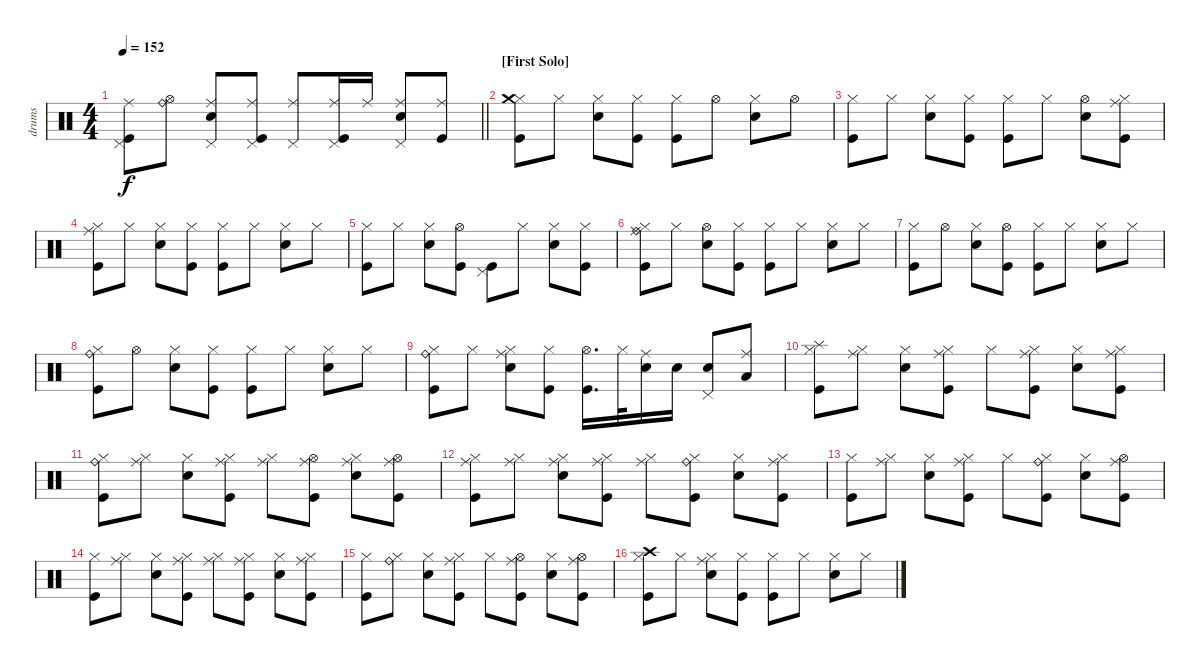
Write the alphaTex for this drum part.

\track ("drums" "drums") {instrument percussion}
\staff {score}
\articulation defaults
\ts (4 4)
\tempo 152
\clef neutral
\barLineRight lightlight
\ks c
("Kick (hit)" "Pedal Hi-Hat (hit)" "Ride (middle)").8{dy f} ("Hi-Hat (open)" "Ride (bell)").8 ("Snare (hit) 2" "Pedal Hi-Hat (hit)" "Ride (middle)").8 ("Kick (hit)" "Pedal Hi-Hat (hit)" "Ride (middle)").8 ("Pedal Hi-Hat (hit)" "Ride (middle)").8 ("Ride (middle)" "Kick (hit)" "Pedal Hi-Hat (hit)").16 "Ride (middle)".16 ("Ride (middle)" "Snare (hit) 2" "Pedal Hi-Hat (hit)").8 ("Kick (hit)" "Ride (middle)").8 |
\section ("" "[First Solo]")
("Kick (hit)" "Hi-Hat (closed)" "Crash medium (hit)").8 "Hi-Hat (closed)".8 ("Snare (hit) 2" "Hi-Hat (closed)").8 ("Kick (hit)" "Hi-Hat (closed)").8 ("Kick (hit)" "Hi-Hat (closed)").8 "Hi-Hat (open)".8 ("Snare (hit) 2" "Hi-Hat (closed)").8 "Hi-Hat (open)".8 |
("Kick (hit)" "Hi-Hat (closed)").8 "Hi-Hat (closed)".8 ("Snare (hit) 2" "Hi-Hat (closed)").8 ("Kick (hit)" "Hi-Hat (closed)").8 ("Kick (hit)" "Hi-Hat (closed)").8 "Hi-Hat (closed)".8 ("Snare (hit) 2" "Hi-Hat (open)").8 ("Ride (middle)" "Kick (hit)" "Hi-Hat (closed)").8 |
("Kick (hit)" "Hi-Hat (closed)" "Ride (middle)").8 "Hi-Hat (closed)".8 ("Snare (hit) 2" "Hi-Hat (closed)").8 ("Kick (hit)" "Hi-Hat (closed)").8 ("Kick (hit)" "Hi-Hat (closed)").8 "Hi-Hat (closed)".8 ("Snare (hit) 2" "Hi-Hat (closed)").8 "Hi-Hat (closed)".8 |
("Kick (hit)" "Hi-Hat (closed)").8 "Hi-Hat (closed)".8 ("Snare (hit) 2" "Hi-Hat (closed)").8 ("Kick (hit)" "Hi-Hat (open)").8 ("Kick (hit)" "Pedal Hi-Hat (hit)").8 "Hi-Hat (closed)".8 ("Snare (hit) 2" "Hi-Hat (closed)").8 ("Kick (hit)" "Hi-Hat (closed)").8 |
("Kick (hit)" "Hi-Hat (closed)" "Ride (middle)" "Ride (bell)").8 "Hi-Hat (closed)".8 ("Snare (hit) 2" "Hi-Hat (open)").8 ("Kick (hit)" "Hi-Hat (closed)").8 ("Kick (hit)" "Hi-Hat (closed)").8 "Hi-Hat (closed)".8 ("Snare (hit) 2" "Hi-Hat (closed)").8 "Hi-Hat (closed)".8 |
("Kick (hit)" "Hi-Hat (closed)").8 "Hi-Hat (open)".8 ("Snare (hit) 2" "Hi-Hat (closed)").8 ("Kick (hit)" "Hi-Hat (open)").8 ("Kick (hit)" "Hi-Hat (closed)").8 "Hi-Hat (closed)".8 ("Snare (hit) 2" "Hi-Hat (closed)").8 "Hi-Hat (closed)".8 |
("Kick (hit)" "Hi-Hat (closed)" "Ride (bell)").8 "Hi-Hat (open)".8 ("Snare (hit) 2" "Hi-Hat (closed)").8 ("Kick (hit)" "Hi-Hat (closed)").8 ("Kick (hit)" "Hi-Hat (closed)").8 "Hi-Hat (closed)".8 ("Snare (hit) 2" "Hi-Hat (closed)").8 "Hi-Hat (closed)".8 |
("Kick (hit)" "Hi-Hat (closed)" "Ride (bell)").8 "Hi-Hat (closed)".8 ("Ride (middle)" "Snare (hit) 2" "Hi-Hat (closed)").8 ("Kick (hit)" "Hi-Hat (closed)").8 ("Kick (hit)" "Hi-Hat (open)").16{d} "Hi-Hat (closed)".32 ("Snare (hit) 2" "Ride (middle)").16 "Snare (hit) 2".16 ("Snare (hit) 2" "Pedal Hi-Hat (hit)").8 ("Low Floor Tom (hit)" "Ride (middle)").8 |
("Kick (hit)" "Hi-Hat (closed)" "Splash (hit)").8 ("Hi-Hat (closed)" "Ride (middle)").8 ("Snare (hit) 2" "Hi-Hat (closed)").8 ("Hi-Hat (closed)" "Ride (middle)" "Kick (hit)").8 "Hi-Hat (closed)".8 ("Kick (hit)" "Hi-Hat (closed)" "Ride (middle)").8 ("Snare (hit) 2" "Hi-Hat (closed)").8 ("Hi-Hat (closed)" "Ride (middle)" "Kick (hit)").8 |
("Ride (bell)" "Kick (hit)" "Hi-Hat (closed)").8 ("Hi-Hat (closed)" "Ride (middle)").8 ("Snare (hit) 2" "Hi-Hat (closed)").8 ("Kick (hit)" "Hi-Hat (closed)" "Ride (middle)").8 ("Hi-Hat (closed)" "Ride (middle)").8 ("Kick (hit)" "Hi-Hat (open)" "Ride (middle)").8 ("Snare (hit) 2" "Hi-Hat (closed)" "Ride (middle)").8 ("Kick (hit)" "Hi-Hat (open)" "Ride (middle)").8 |
("Ride (middle)" "Kick (hit)" "Hi-Hat (closed)").8 ("Hi-Hat (closed)" "Ride (middle)").8 ("Ride (middle)" "Snare (hit) 2" "Hi-Hat (closed)").8 ("Hi-Hat (closed)" "Ride (middle)" "Kick (hit)").8 ("Hi-Hat (closed)" "Ride (middle)").8 ("Ride (bell)" "Kick (hit)" "Hi-Hat (closed)").8 ("Snare (hit) 2" "Hi-Hat (closed)").8 ("Kick (hit)" "Hi-Hat (closed)" "Ride (middle)").8 |
("Kick (hit)" "Hi-Hat (closed)").8 ("Hi-Hat (closed)" "Ride (middle)").8 ("Snare (hit) 2" "Hi-Hat (closed)").8 ("Kick (hit)" "Hi-Hat (closed)" "Ride (middle)").8 "Hi-Hat (closed)".8 ("Kick (hit)" "Hi-Hat (closed)" "Ride (bell)").8 ("Snare (hit) 2" "Hi-Hat (closed)").8 ("Kick (hit)" "Hi-Hat (open)" "Ride (middle)").8 |
("Kick (hit)" "Hi-Hat (closed)").8 ("Hi-Hat (closed)" "Ride (middle)").8 ("Snare (hit) 2" "Hi-Hat (closed)").8 ("Kick (hit)" "Hi-Hat (closed)" "Ride (middle)").8 ("Hi-Hat (closed)" "Ride (middle)").8 ("Kick (hit)" "Hi-Hat (closed)" "Ride (middle)").8 ("Snare (hit) 2" "Hi-Hat (closed)").8 ("Ride (middle)" "Kick (hit)" "Hi-Hat (closed)").8 |
("Kick (hit)" "Hi-Hat (closed)").8 ("Hi-Hat (closed)" "Ride (bell)").8 ("Snare (hit) 2" "Hi-Hat (closed)").8 ("Kick (hit)" "Hi-Hat (closed)" "Ride (middle)").8 "Hi-Hat (closed)".8 ("Kick (hit)" "Hi-Hat (open)" "Ride (middle)").8 ("Snare (hit) 2" "Hi-Hat (closed)").8 ("Kick (hit)" "Hi-Hat (open)" "Ride (middle)").8 |
("Hi-Hat (closed)" "Crash high (hit)" "Kick (hit)").8 "Hi-Hat (closed)".8 ("Snare (hit) 2" "Hi-Hat (closed)" "Ride (middle)").8 ("Kick (hit)" "Hi-Hat (closed)").8 ("Kick (hit)" "Hi-Hat (closed)").8 "Hi-Hat (closed)".8 ("Snare (hit) 2" "Hi-Hat (closed)").8 "Hi-Hat (closed)".8
